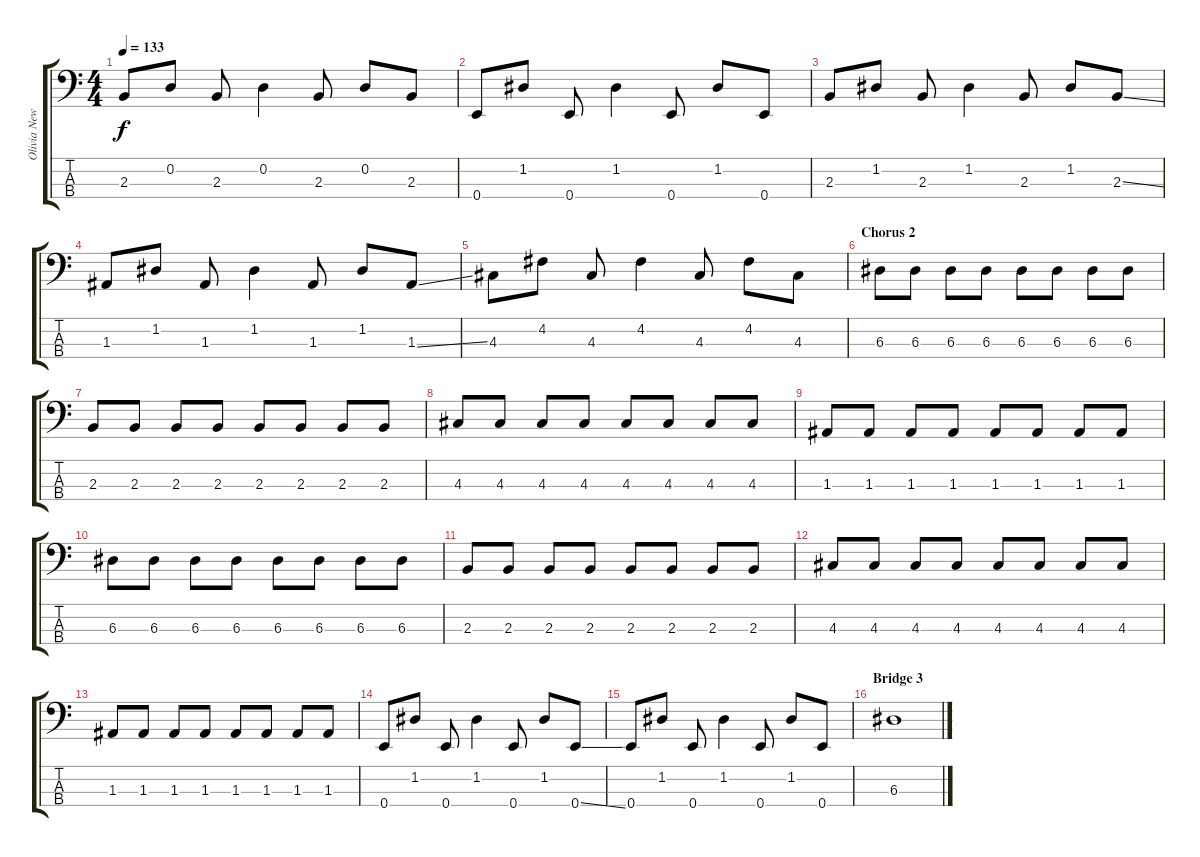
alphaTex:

\track ("Olivia Newton Bundy" "Olivia New") {instrument electricbasspick}
\staff {score tabs}
\tuning (G2 D2 A1 E1) {hide}
\ts (4 4)
\tempo 133
\clef f4
\ks c
2.3.8{dy f} 0.2.8 2.3.8 0.2.4 2.3.8 0.2.8 2.3.8 |
0.4.8 1.2.8 0.4.8 1.2.4 0.4.8 1.2.8 0.4.8 |
2.3.8 1.2.8 2.3.8 1.2.4 2.3.8 1.2.8 2.3{ss}.8 |
1.3.8 1.2.8 1.3.8 1.2.4 1.3.8 1.2.8 1.3{ss}.8 |
4.3.8 4.2.8 4.3.8 4.2.4 4.3.8 4.2.8 4.3.8 |
\section ("" "Chorus 2")
6.3.8 6.3.8 6.3.8 6.3.8 6.3.8 6.3.8 6.3.8 6.3.8 |
2.3.8 2.3.8 2.3.8 2.3.8 2.3.8 2.3.8 2.3.8 2.3.8 |
4.3.8 4.3.8 4.3.8 4.3.8 4.3.8 4.3.8 4.3.8 4.3.8 |
1.3.8 1.3.8 1.3.8 1.3.8 1.3.8 1.3.8 1.3.8 1.3.8 |
6.3.8 6.3.8 6.3.8 6.3.8 6.3.8 6.3.8 6.3.8 6.3.8 |
2.3.8 2.3.8 2.3.8 2.3.8 2.3.8 2.3.8 2.3.8 2.3.8 |
4.3.8 4.3.8 4.3.8 4.3.8 4.3.8 4.3.8 4.3.8 4.3.8 |
1.3.8 1.3.8 1.3.8 1.3.8 1.3.8 1.3.8 1.3.8 1.3.8 |
0.4.8 1.2.8 0.4.8 1.2.4 0.4.8 1.2.8 0.4{ss}.8 |
0.4.8 1.2.8 0.4.8 1.2.4 0.4.8 1.2.8 0.4.8 |
\section ("" "Bridge 3")
6.3.1
